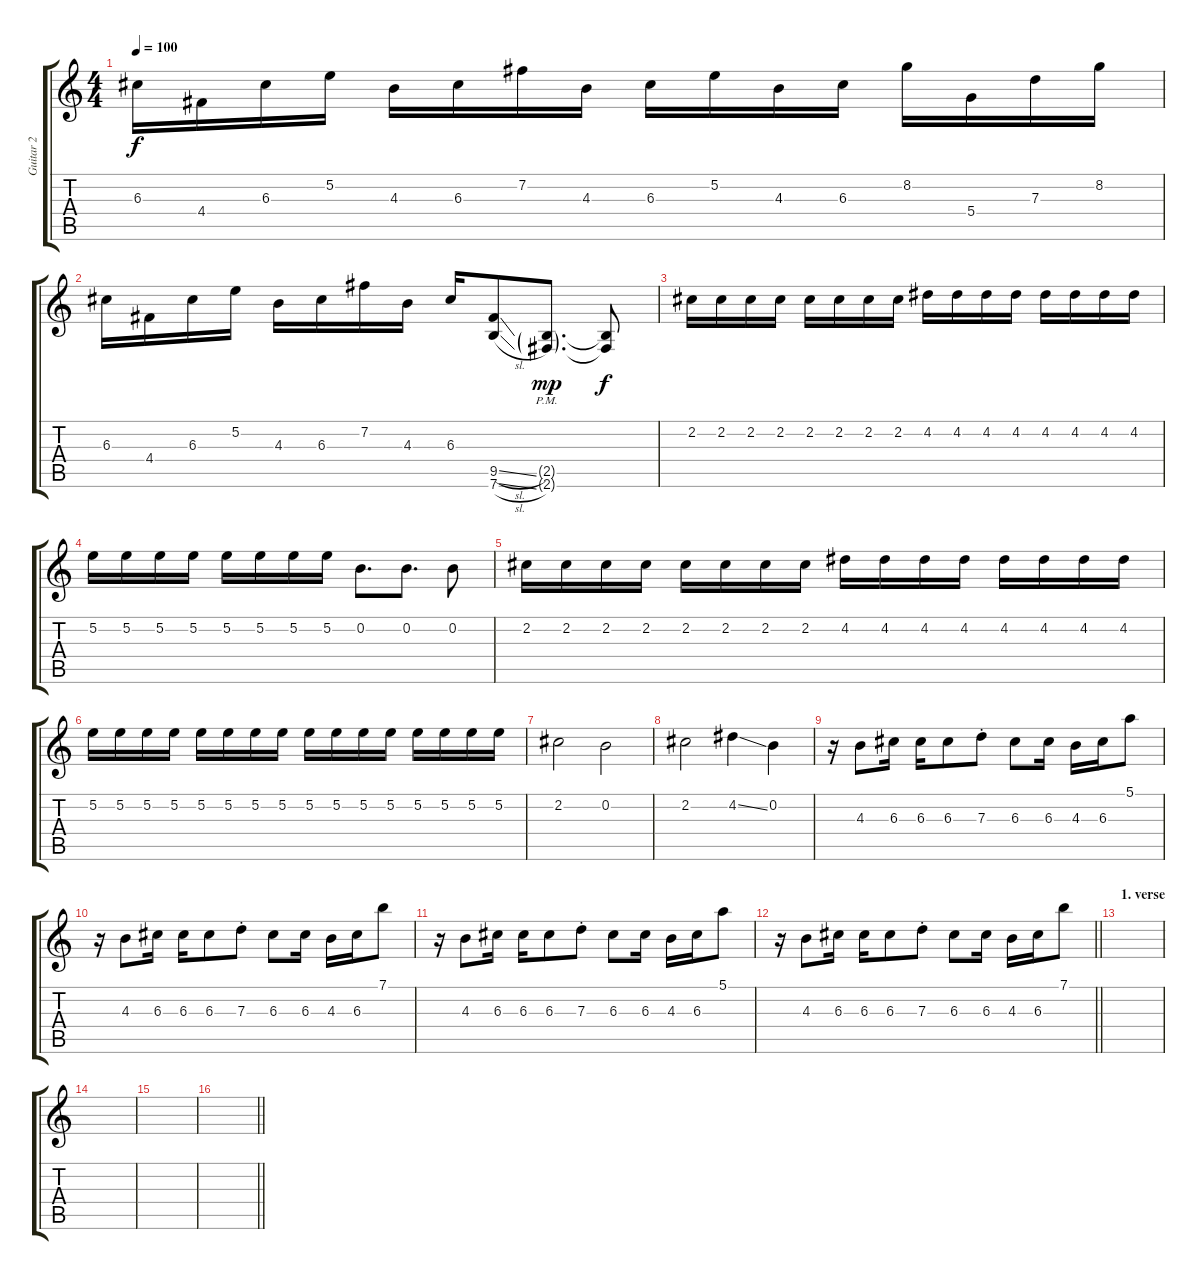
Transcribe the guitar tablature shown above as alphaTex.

\track ("Guitar 2" "Guitar 2") {instrument distortionguitar}
\staff {score tabs}
\tuning (E4 B3 G3 D3 A2 E2) {hide}
\ts (4 4)
\tempo 100
\clef g2
\ks c
6.3.16{dy f instrument distortionguitar} 4.4.16 6.3.16 5.2.16 4.3.16 6.3.16 7.2.16 4.3.16 6.3.16 5.2.16 4.3.16 6.3.16 8.2.16 5.4.16 7.3.16 8.2.16 |
6.3.16 4.4.16 6.3.16 5.2.16 4.3.16 6.3.16 7.2.16 4.3.16 6.3.16 (9.5{sl} 7.6{sl}).8 (2.5{g pm} 2.6{g pm}).8{d dy mp} (2.5{t} 2.6{t}).8{dy f} |
2.2.16 2.2.16 2.2.16 2.2.16 2.2.16 2.2.16 2.2.16 2.2.16 4.2.16 4.2.16 4.2.16 4.2.16 4.2.16 4.2.16 4.2.16 4.2.16 |
5.2.16 5.2.16 5.2.16 5.2.16 5.2.16 5.2.16 5.2.16 5.2.16 0.2.8{d} 0.2.8{d} 0.2.8 |
2.2.16 2.2.16 2.2.16 2.2.16 2.2.16 2.2.16 2.2.16 2.2.16 4.2.16 4.2.16 4.2.16 4.2.16 4.2.16 4.2.16 4.2.16 4.2.16 |
5.2.16 5.2.16 5.2.16 5.2.16 5.2.16 5.2.16 5.2.16 5.2.16 5.2.16 5.2.16 5.2.16 5.2.16 5.2.16 5.2.16 5.2.16 5.2.16 |
2.2.2 0.2.2 |
2.2.2 4.2{ss}.4 0.2.4{volume 6} |
r.16{volume 16} 4.3.8 6.3.16 6.3.16 6.3.8 7.3{st}.8 6.3.8 6.3.16 4.3.16 6.3.16 5.1.8 |
r.16 4.3.8 6.3.16 6.3.16 6.3.8 7.3{st}.8 6.3.8 6.3.16 4.3.16 6.3.16 7.1.8 |
r.16 4.3.8 6.3.16 6.3.16 6.3.8 7.3{st}.8 6.3.8 6.3.16 4.3.16 6.3.16 5.1.8 |
\barLineRight lightlight
r.16 4.3.8 6.3.16 6.3.16 6.3.8 7.3{st}.8 6.3.8 6.3.16 4.3.16 6.3.16 7.1.8 |
\section ("" "1. verse")
|
|
|
\barLineRight lightlight
